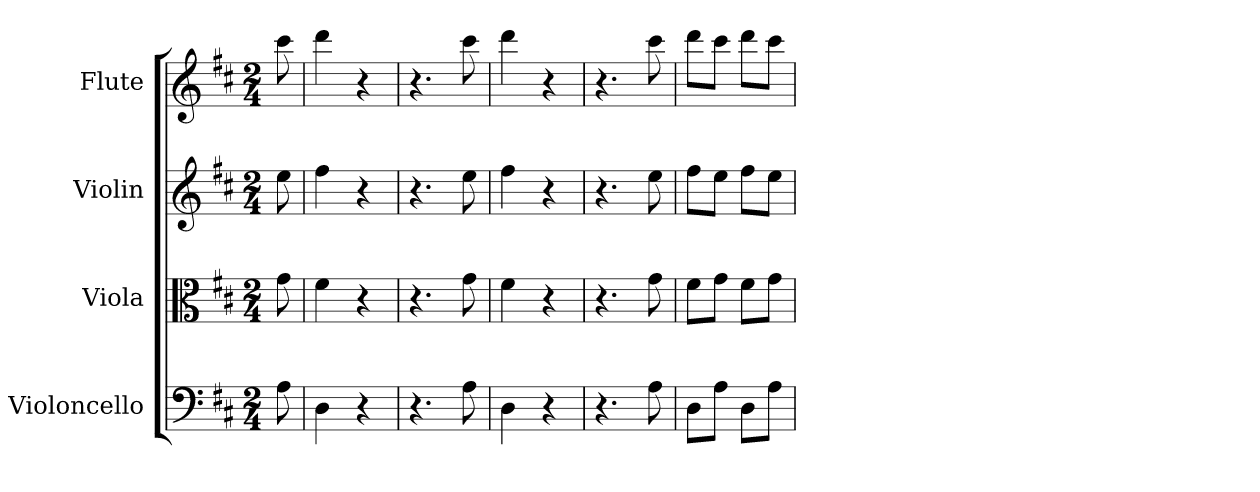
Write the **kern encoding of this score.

**kern	**kern	**kern	**kern
*part4	*part3	*part2	*part1
*staff4	*staff3	*staff2	*staff1
*I"Violoncello	*I"Viola	*I"Violin	*I"Flute
*I'Vc	*I'Vla	*I'Vln	*I'Fl
*clefF4	*clefC3	*	*
*k[f#c#]	*k[f#c#]	*k[f#c#]	*k[f#c#]
*D:	*D:	*D:	*D:
*M2/4	*M2/4	*M2/4	*M2/4
*MM186	*MM186	*MM186	*MM186
=	=	=	=
8A	8g	8ee	8ccc#
=1	=1	=1	=1
4D	4f#	4ff#	4ddd
4r	4r	4r	4r
=2	=2	=2	=2
4.r	4.r	4.r	4.r
8A	8g	8ee	8ccc#
=3	=3	=3	=3
4D	4f#	4ff#	4ddd
4r	4r	4r	4r
=4	=4	=4	=4
4.r	4.r	4.r	4.r
8A	8g	8ee	8ccc#
=5	=5	=5	=5
8D\L	8f#\L	8ff#L	8dddL
8A\J	8g\J	8eeJ	8ccc#J
8D\L	8f#\L	8ff#L	8dddL
8A\J	8g\J	8eeJ	8ccc#J
=	=	=	=
*-	*-	*-	*-
